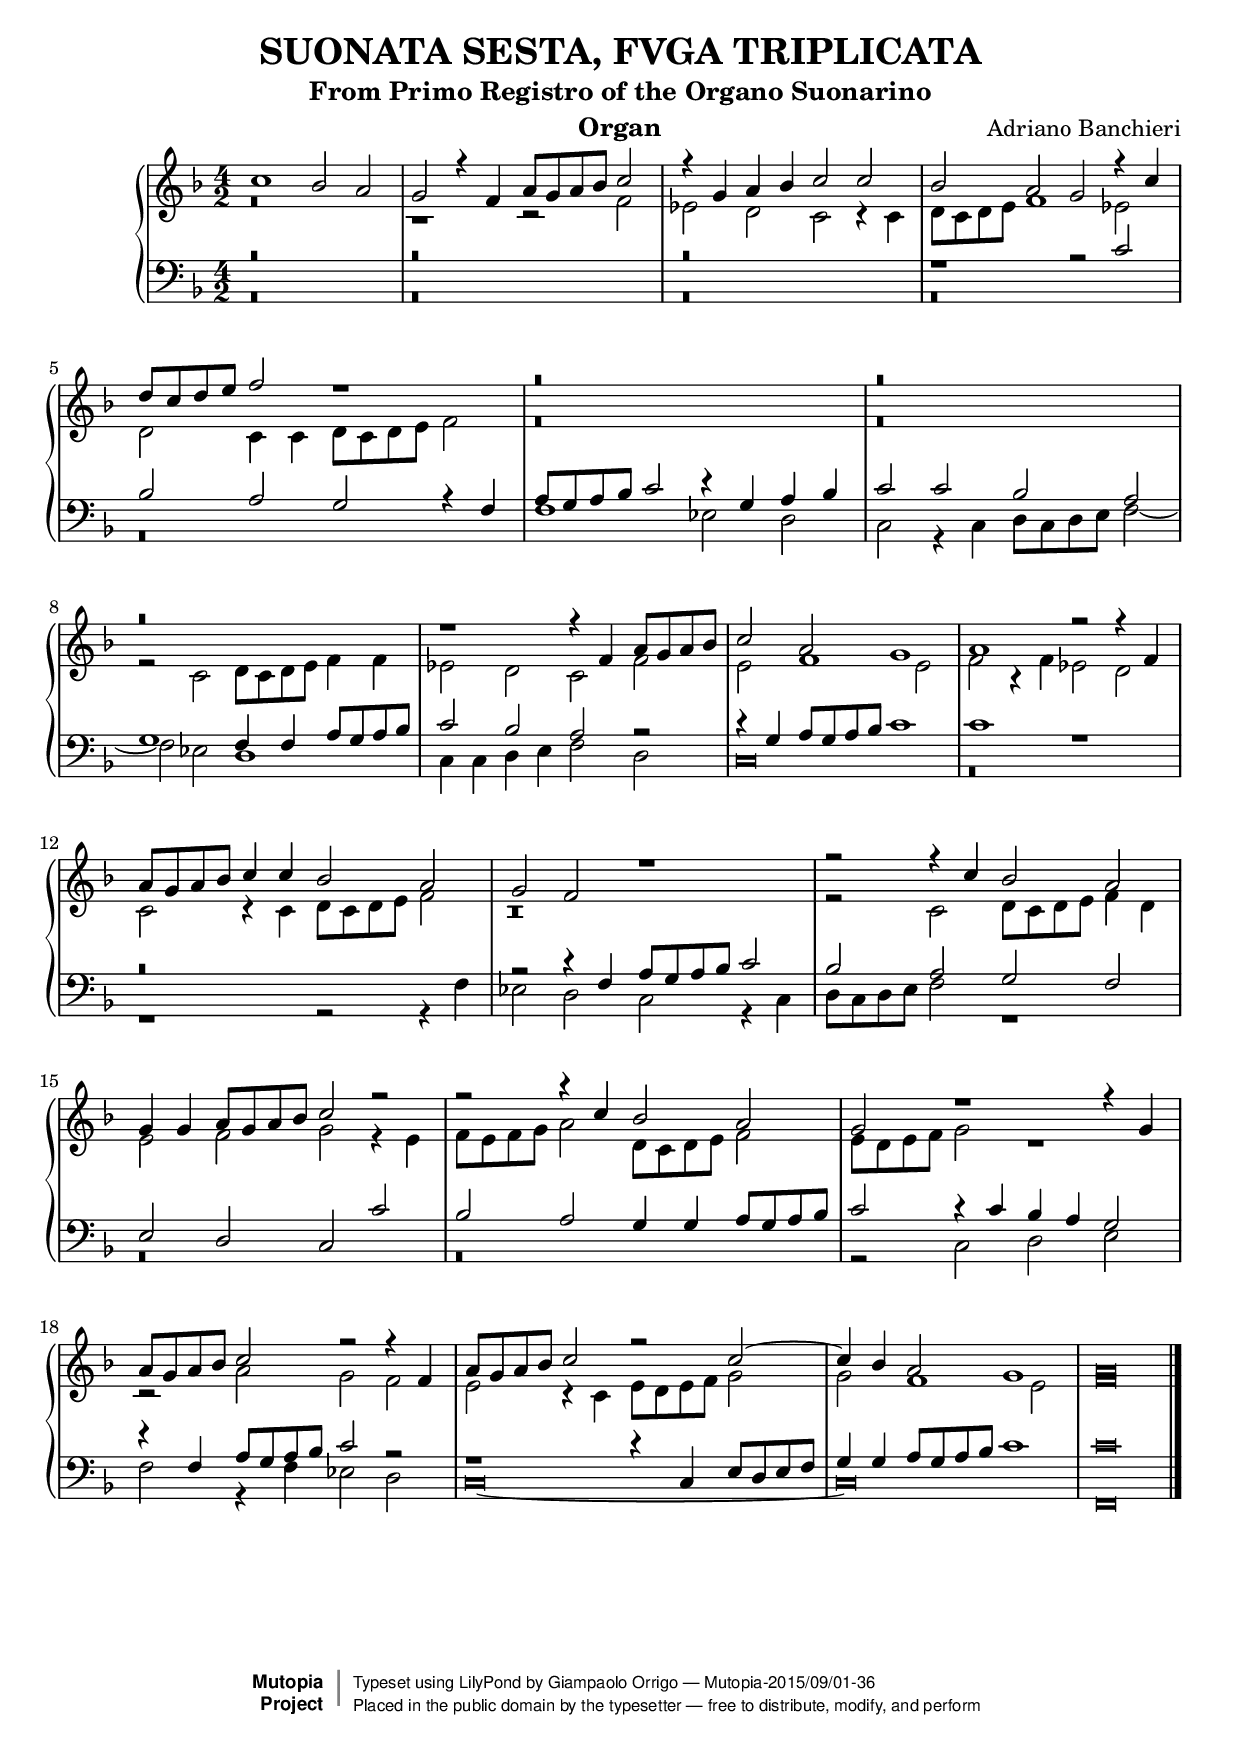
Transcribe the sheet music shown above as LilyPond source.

\version "2.18.2"
\header {
	title = "SUONATA SESTA, FVGA TRIPLICATA"
	subtitle = "From Primo Registro of the Organo Suonarino"
	instrument = "Organ"
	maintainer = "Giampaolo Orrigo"
	composer = "Adriano Banchieri"
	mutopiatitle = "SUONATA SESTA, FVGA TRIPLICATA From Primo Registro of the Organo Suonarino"
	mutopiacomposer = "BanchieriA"
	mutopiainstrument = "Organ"
	date = "1605"
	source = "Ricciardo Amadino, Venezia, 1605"
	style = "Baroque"
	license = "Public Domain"
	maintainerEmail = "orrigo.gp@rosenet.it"
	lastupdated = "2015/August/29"

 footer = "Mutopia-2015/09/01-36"
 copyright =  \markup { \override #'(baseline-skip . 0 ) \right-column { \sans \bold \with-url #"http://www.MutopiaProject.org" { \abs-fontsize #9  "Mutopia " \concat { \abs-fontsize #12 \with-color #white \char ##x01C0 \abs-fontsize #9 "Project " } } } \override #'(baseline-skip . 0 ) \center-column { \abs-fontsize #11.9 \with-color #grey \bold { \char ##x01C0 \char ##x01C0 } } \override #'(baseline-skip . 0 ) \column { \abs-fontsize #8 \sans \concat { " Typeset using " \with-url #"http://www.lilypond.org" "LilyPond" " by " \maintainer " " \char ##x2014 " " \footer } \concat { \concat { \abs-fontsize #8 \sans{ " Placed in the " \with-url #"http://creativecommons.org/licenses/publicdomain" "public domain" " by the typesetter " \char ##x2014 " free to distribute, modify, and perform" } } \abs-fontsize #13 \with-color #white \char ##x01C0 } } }
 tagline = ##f
}

mensuralBreveNote = { \once \override NoteHead.style = #'neomensural }

soprano =  \relative c'' \context Voice = "soprano" {
	\set Staff.midiInstrument = "church organ"
	\voiceOne
	c1 bes2 a |
	g2 r4 f4 a8 g a bes c2 |
	r4 g4 a bes c2 c |
	bes2 a g r4 c |
	d8 c d e f2 r1 |
	r\breve |
	r\breve |
	r\breve |
	r1 r4 f, a8 g a bes |
	c2 a g1 |
	a1 r2 r4 f |
	a8 g a bes c4 c bes2 a |
	g2 f r1 |
	r2 r4 c' bes2 a |
	g4 g a8 g a bes c2 r |
	r2 r4 c bes2 a |
	g2 r1 r4 g |
	a8 g a bes c2 r r4 f,4 |
	a8 g a bes c2 r c ~ |
	c4 bes a2 g1 |
	\mensuralBreveNote a\breve
	\bar "|."
}
contralto =  \relative c' \context Voice = "contralto" {
	\set Staff.midiInstrument = "church organ"
	\voiceTwo
	r\breve |
	r1 r2 f |
	es2 d c r4 c |
	d8 c d e f1 es2 |
	d2 c4 c d8 c d e f2 |
	r\breve |
	r\breve |
	r2 c d8 c d e f4 f |
	es2 d c f |
	e2 f1 e2 |
	f2 r4 f es2 d |
	c2 r4 c d8 c d e f2 |
	r\breve |
	r2 c d8 c d e f4 d |
	e2 f g r4 e |
	f8 e f g a2 d,8 c d e f2 |
	e8 d e f g2 r1 |
	r2 a g f |
	e2 r4 c e8 d e f g2 |
	g2 f1 e2 |
	\mensuralBreveNote f\breve
	\bar "|."
}
tenore =  \relative c' \context Voice = "tenore" {
	\set Staff.midiInstrument = "church organ"
	\voiceOne
	r\breve |
	r\breve |
	r\breve |
	r1 r2 c |
	bes2 a g r4 f |
	a8 g a bes c2 r4 g a bes |
	c2 c bes a |
	g1 f4 f a8 g a bes |
	c2 bes a r2 |
	r4 g a8 g a bes c1 |
	c1 r |
	r\breve |
	r2 r4 f, a8 g a bes c2 |
	bes2 a g f |
	e d c c' |
	bes2 a g4 g a8 g a bes |
	c2 r4 c bes a g2 |
	r4 f a8 g a bes c2 r2 |
	r1 r4 c, e8 d e f |
	g4 g a8 g a bes c1 |
	\mensuralBreveNote c\breve
	\bar "|."
}
basso =  \relative c \context Voice = "basso" {
	\set Staff.midiInstrument = "church organ"
	\voiceTwo
	r\breve |
	r\breve |
	r\breve |
	r\breve |
	r\breve |
	f1 es2 d |
	c2 r4 c d8 c d e f2 ~ |
	f2 es d1 |
	c4 c d e f2 d |
	\mensuralBreveNote c\breve |
	r\breve |
	r1 r2 r4 f |
	es2 d c r4 c |
	d8 c d e f2 r1 |
	r\breve |
	r\breve |
	r2 c d e |
	f2 r4 f es2 d |
	\mensuralBreveNote c\breve ~ |
	\mensuralBreveNote c\breve |
	\mensuralBreveNote f,\breve
	\bar "|."
}
\score {
	\context PianoStaff  <<
		\context Staff = "top" << \time 4/2
			\key f \major
			\soprano
			\contralto
		>>
		\context Staff = "bottom" << \time 4/2
			\clef bass
			\key f \major
			\tenore
			\basso
		>>
	>>
	\layout {
	}

    \midi {
      \tempo 2 = 7
    }
}
